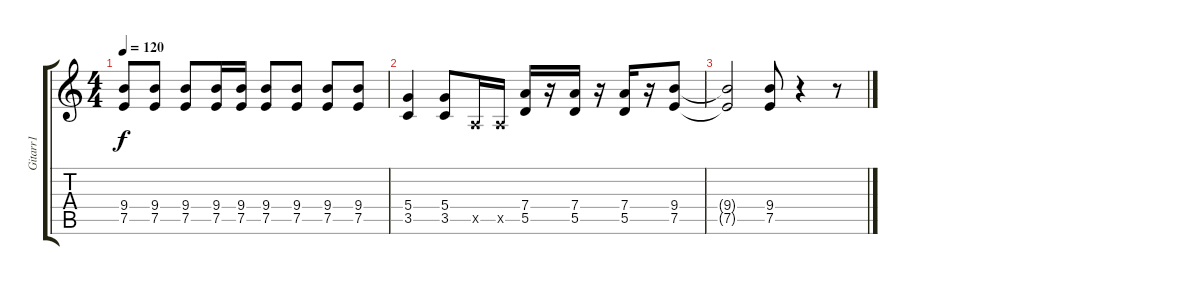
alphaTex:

\track ("Gitarr1" "Gitarr1") {instrument distortionguitar}
\staff {score tabs}
\tuning (E4 B3 G3 D3 A2 E2) {hide}
\ts (4 4)
\tempo 120
\clef g2
\ks c
(9.4{t} 7.5{t}).8{dy f} (9.4 7.5).8 (9.4 7.5).8 (9.4 7.5).16 (9.4 7.5).16 (9.4 7.5).8 (9.4 7.5).8 (9.4 7.5).8 (9.4 7.5).8 |
(5.4 3.5).4 (5.4 3.5).8 0.5{x}.16 0.5{x}.16 (7.4 5.5).16 r.16 (7.4 5.5).16 r.16 (7.4 5.5).16 r.16 (9.4 7.5).8 |
(9.4{t} 7.5{t}).2 (9.4 7.5).8 r.4 r.8
